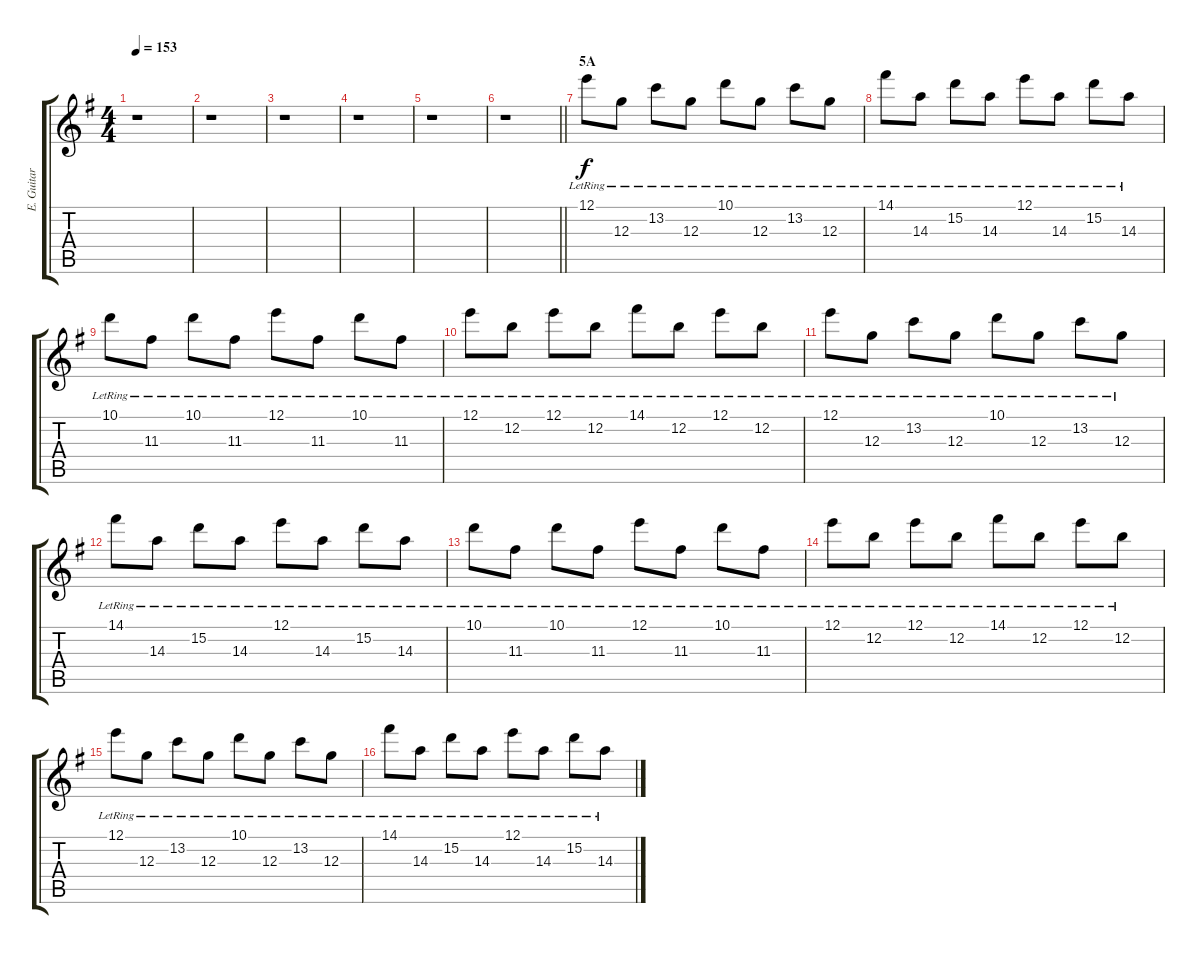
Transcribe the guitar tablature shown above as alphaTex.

\track ("E. Guitar IV" "E. Guitar ") {instrument electricguitarclean}
\staff {score tabs}
\tuning (E4 B3 G3 D3 A2 E2) {hide}
\ts (4 4)
\tempo 153
\clef g2
\ks g
r.1{dy f} |
r.1 |
r.1 |
r.1 |
r.1 |
\barLineRight lightlight
r.1 |
\section ("" "5A")
12.1{lr}.8 12.3{lr}.8 13.2{lr}.8 12.3{lr}.8 10.1{lr}.8 12.3{lr}.8 13.2{lr}.8 12.3{lr}.8 |
14.1{lr}.8 14.3{lr}.8 15.2{lr}.8 14.3{lr}.8 12.1{lr}.8 14.3{lr}.8 15.2{lr}.8 14.3{lr}.8 |
10.1{lr}.8 11.3{lr}.8 10.1{lr}.8 11.3{lr}.8 12.1{lr}.8 11.3{lr}.8 10.1{lr}.8 11.3{lr}.8 |
12.1{lr}.8 12.2{lr}.8 12.1{lr}.8 12.2{lr}.8 14.1{lr}.8 12.2{lr}.8 12.1{lr}.8 12.2{lr}.8 |
12.1{lr}.8 12.3{lr}.8 13.2{lr}.8 12.3{lr}.8 10.1{lr}.8 12.3{lr}.8 13.2{lr}.8 12.3{lr}.8 |
14.1{lr}.8 14.3{lr}.8 15.2{lr}.8 14.3{lr}.8 12.1{lr}.8 14.3{lr}.8 15.2{lr}.8 14.3{lr}.8 |
10.1{lr}.8 11.3{lr}.8 10.1{lr}.8 11.3{lr}.8 12.1{lr}.8 11.3{lr}.8 10.1{lr}.8 11.3{lr}.8 |
12.1{lr}.8 12.2{lr}.8 12.1{lr}.8 12.2{lr}.8 14.1{lr}.8 12.2{lr}.8 12.1{lr}.8 12.2{lr}.8 |
12.1{lr}.8 12.3{lr}.8 13.2{lr}.8 12.3{lr}.8 10.1{lr}.8 12.3{lr}.8 13.2{lr}.8 12.3{lr}.8 |
14.1{lr}.8 14.3{lr}.8 15.2{lr}.8 14.3{lr}.8 12.1{lr}.8 14.3{lr}.8 15.2{lr}.8 14.3{lr}.8
